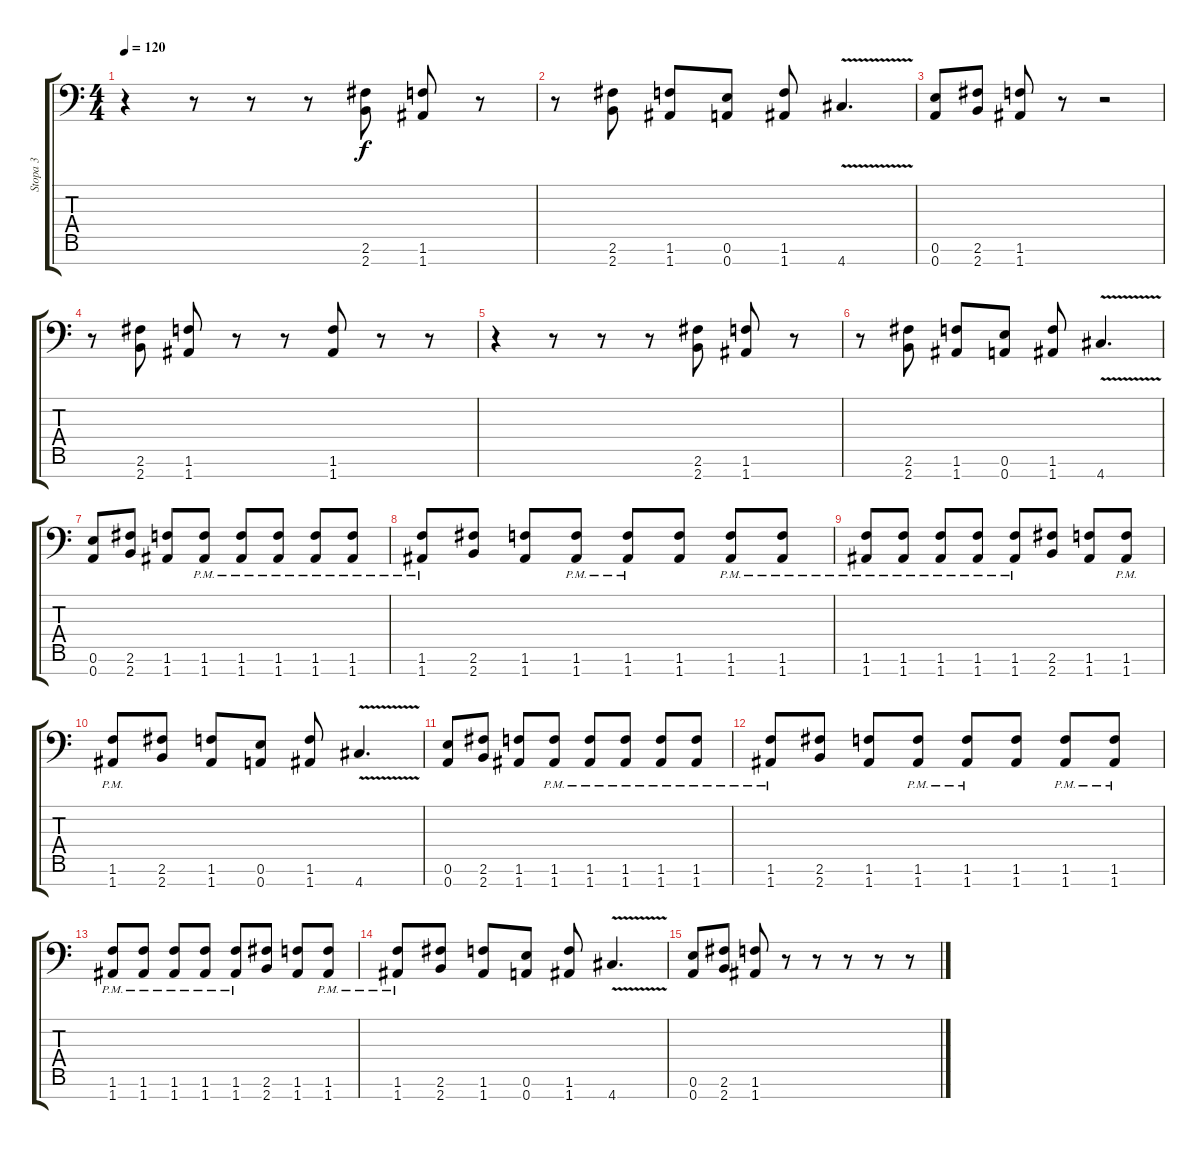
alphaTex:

\track ("Stopa 3" "Stopa 3") {instrument distortionguitar}
\staff {score tabs}
\tuning (E4 B3 G3 D3 A2 E2 A1) {hide}
\ts (4 4)
\tempo 120
\clef f4
\ks c
r.4{dy f} r.8 r.8 r.8 (2.6 2.7).8 (1.6 1.7).8 r.8 |
r.8 (2.6 2.7).8 (1.6 1.7).8 (0.6 0.7).8 (1.6 1.7).8 4.7{v}.4{d} |
(0.6 0.7).8 (2.6 2.7).8 (1.6 1.7).8 r.8 r.2 |
r.8 (2.6 2.7).8 (1.6 1.7).8 r.8 r.8 (1.6 1.7).8 r.8 r.8 |
r.4 r.8 r.8 r.8 (2.6 2.7).8 (1.6 1.7).8 r.8 |
r.8 (2.6 2.7).8 (1.6 1.7).8 (0.6 0.7).8 (1.6 1.7).8 4.7{v}.4{d} |
(0.6 0.7).8 (2.6 2.7).8 (1.6 1.7).8 (1.6{pm} 1.7{pm}).8 (1.6{pm} 1.7{pm}).8 (1.6{pm} 1.7{pm}).8 (1.6{pm} 1.7{pm}).8 (1.6{pm} 1.7{pm}).8 |
(1.6{pm} 1.7{pm}).8 (2.6 2.7).8 (1.6 1.7).8 (1.6{pm} 1.7{pm}).8 (1.6{pm} 1.7{pm}).8 (1.6 1.7).8 (1.6{pm} 1.7{pm}).8 (1.6{pm} 1.7{pm}).8 |
(1.6{pm} 1.7{pm}).8 (1.6{pm} 1.7{pm}).8 (1.6{pm} 1.7{pm}).8 (1.6{pm} 1.7{pm}).8 (1.6{pm} 1.7{pm}).8 (2.6 2.7).8 (1.6 1.7).8 (1.6{pm} 1.7{pm}).8 |
(1.6{pm} 1.7{pm}).8 (2.6 2.7).8 (1.6 1.7).8 (0.6 0.7).8 (1.6 1.7).8 4.7{v}.4{d} |
(0.6 0.7).8 (2.6 2.7).8 (1.6 1.7).8 (1.6{pm} 1.7{pm}).8 (1.6{pm} 1.7{pm}).8 (1.6{pm} 1.7{pm}).8 (1.6{pm} 1.7{pm}).8 (1.6{pm} 1.7{pm}).8 |
(1.6{pm} 1.7{pm}).8 (2.6 2.7).8 (1.6 1.7).8 (1.6{pm} 1.7{pm}).8 (1.6{pm} 1.7{pm}).8 (1.6 1.7).8 (1.6{pm} 1.7{pm}).8 (1.6{pm} 1.7{pm}).8 |
(1.6{pm} 1.7{pm}).8 (1.6{pm} 1.7{pm}).8 (1.6{pm} 1.7{pm}).8 (1.6{pm} 1.7{pm}).8 (1.6{pm} 1.7{pm}).8 (2.6 2.7).8 (1.6 1.7).8 (1.6{pm} 1.7{pm}).8 |
(1.6{pm} 1.7{pm}).8 (2.6 2.7).8 (1.6 1.7).8 (0.6 0.7).8 (1.6 1.7).8 4.7{v}.4{d} |
(0.6 0.7).8 (2.6 2.7).8 (1.6 1.7).8 r.8 r.8 r.8 r.8 r.8
